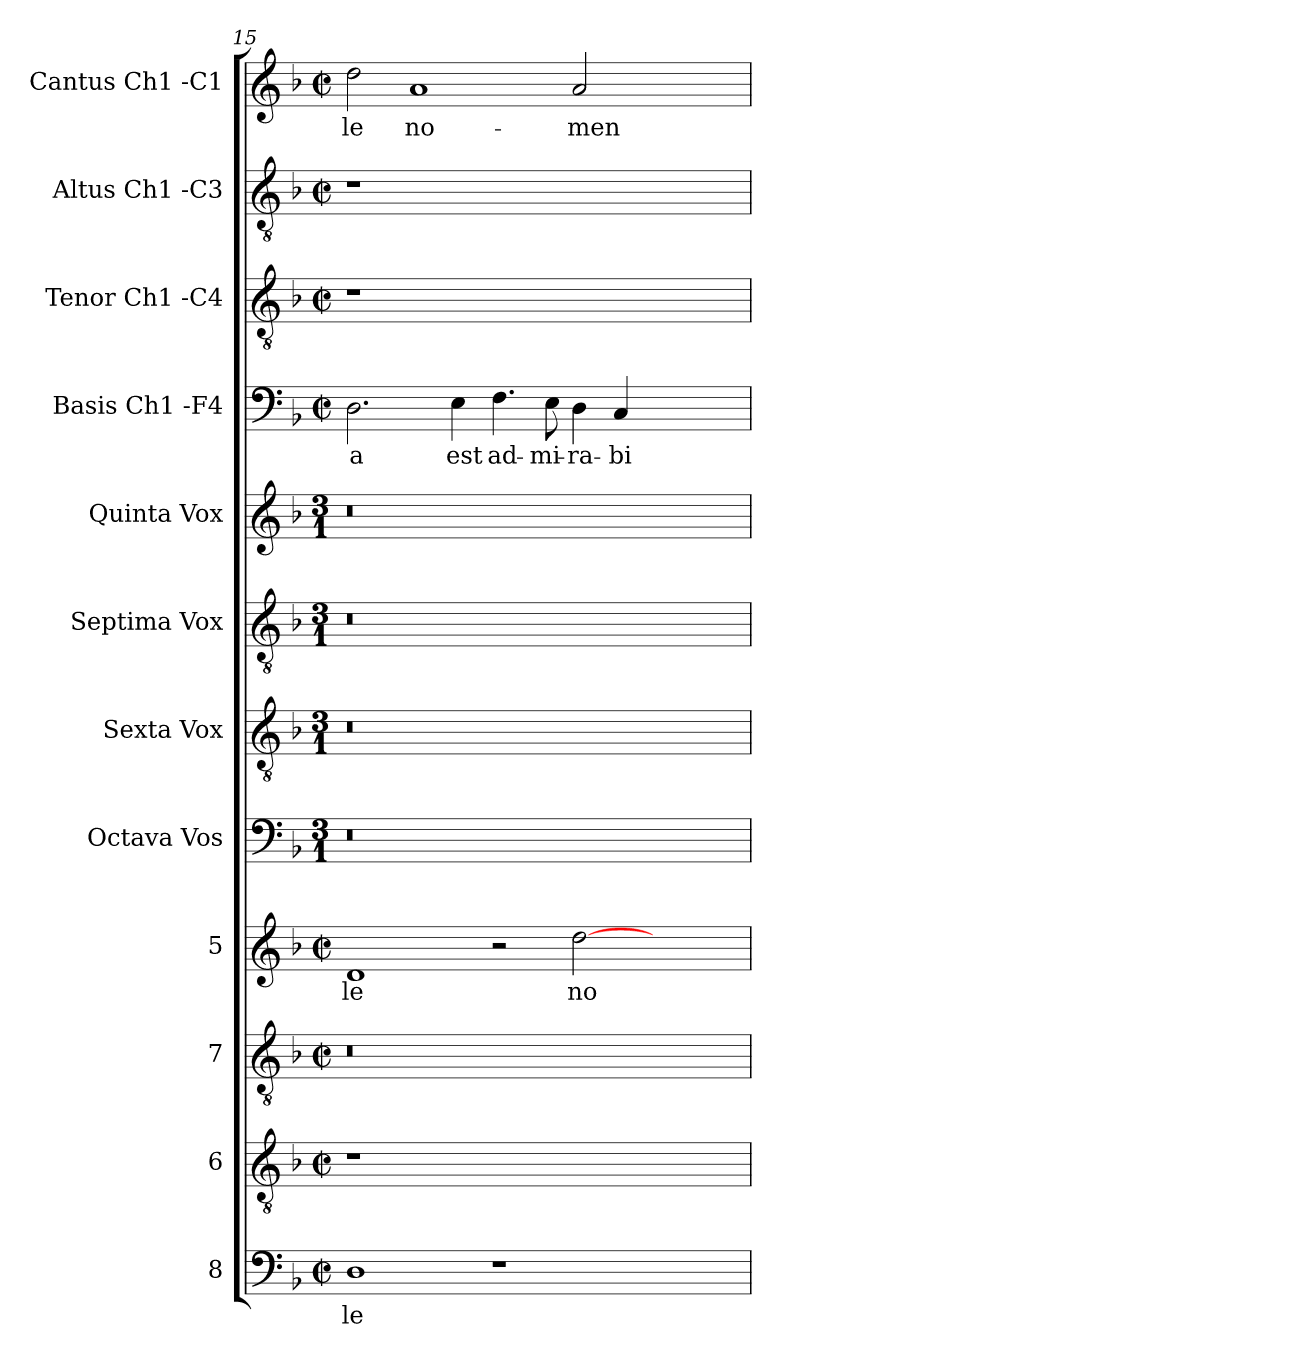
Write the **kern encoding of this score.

**kern	**text	**kern	**kern	**kern	**text	**kern	**kern	**kern	**kern	**kern	**text	**kern	**kern	**kern	**text
*part12	*part12	*part11	*part10	*part9	*part9	*part8	*part7	*part6	*part5	*part4	*part4	*part3	*part2	*part1	*part1
*staff12	*staff12	*staff11	*staff10	*staff9	*staff9	*staff8	*staff7	*staff6	*staff5	*staff4	*staff4	*staff3	*staff2	*staff1	*staff1
*I"8	*	*I"6	*I"7	*I"5	*	*I"Octava  Vos	*I"Sexta  Vox	*I"Septima  Vox	*I"Quinta  Vox	*I"Basis  Ch1 -F4	*	*I"Tenor  Ch1 -C4	*I"Altus  Ch1 -C3	*I"Cantus  Ch1 -C1	*
*	*	*	*	*	*	*	*	*	*	*I'B	*	*I'T	*I'A	*I'C	*
*clefF4	*	*clefGv2	*clefGv2	*clefG2	*	*clefF4	*clefGv2	*clefGv2	*clefG2	*clefF4	*	*clefGv2	*clefGv2	*clefG2	*
*k[b-]	*	*k[b-]	*k[b-]	*k[b-]	*	*k[b-]	*k[b-]	*k[b-]	*k[b-]	*k[b-]	*	*k[b-]	*k[b-]	*k[b-]	*
*F:	*	*F:	*F:	*F:	*	*F:	*F:	*F:	*F:	*F:	*	*F:	*F:	*F:	*
*M2/2	*	*M2/2	*M2/2	*M2/2	*	*M3/1	*M3/1	*M3/1	*M3/1	*M2/2	*	*M2/2	*M2/2	*M2/2	*
*met(c|)	*	*met(c|)	*met(c|)	*met(c|)	*	*	*	*	*	*met(c|)	*	*met(c|)	*met(c|)	*met(c|)	*
=15	=15	=15	=15	=15	=15	=15	=15	=15	=15	=15	=15	=15	=15	=15	=15
!	!LO:LY:b:cj	!	!	!	!LO:LY:b:cj	!	!	!	!	!	!LO:LY:b:cj	!	!	!	!LO:LY:b:cj
1D	-le	1r	0.r	1d	-le	0.r	0.r	0.r	0.r	2.D\	-a	1r	1r	2dd\	-le
!	!	!	!	!	!	!	!	!	!	!	!	!	!	!	!LO:LY:b:cj
.	.	.	.	.	.	.	.	.	.	.	.	.	.	1a	no-
!	!	!	!	!	!	!	!	!	!	!	!LO:LY:b:cj	!	!	!	!
.	.	.	.	.	.	.	.	.	.	4E\	est	.	.	.	.
!	!	!	!	!	!	!	!	!	!	!	!LO:LY:b:cj	!	!	!	!
1r	.	0ryy	.	2r	.	.	.	.	.	4.F\	ad-	0ryy	0ryy	.	.
!	!	!	!	!	!	!	!	!	!	!	!LO:LY:b:cj	!	!	!	!
.	.	.	.	.	.	.	.	.	.	8E\	-mi-	.	.	.	.
!	!	!	!	!	!LO:LY:b:cj	!	!	!	!	!	!LO:LY:b:cj	!	!	!	!LO:LY:b:cj
.	.	.	.	[>2dd\	no-	.	.	.	.	4D\	-ra-	.	.	2a/	-men
!	!	!	!	!	!	!	!	!	!	!	!LO:LY:b:cj	!	!	!	!
.	.	.	.	.	.	.	.	.	.	4C/	-bi-	.	.	.	.
1ryy	.	.	.	1ryy	.	.	.	.	.	1ryy	.	.	.	1ryy	.
=	=	=	=	=	=	=	=	=	=	=	=	=	=	=	=
*-	*-	*-	*-	*-	*-	*-	*-	*-	*-	*-	*-	*-	*-	*-	*-
